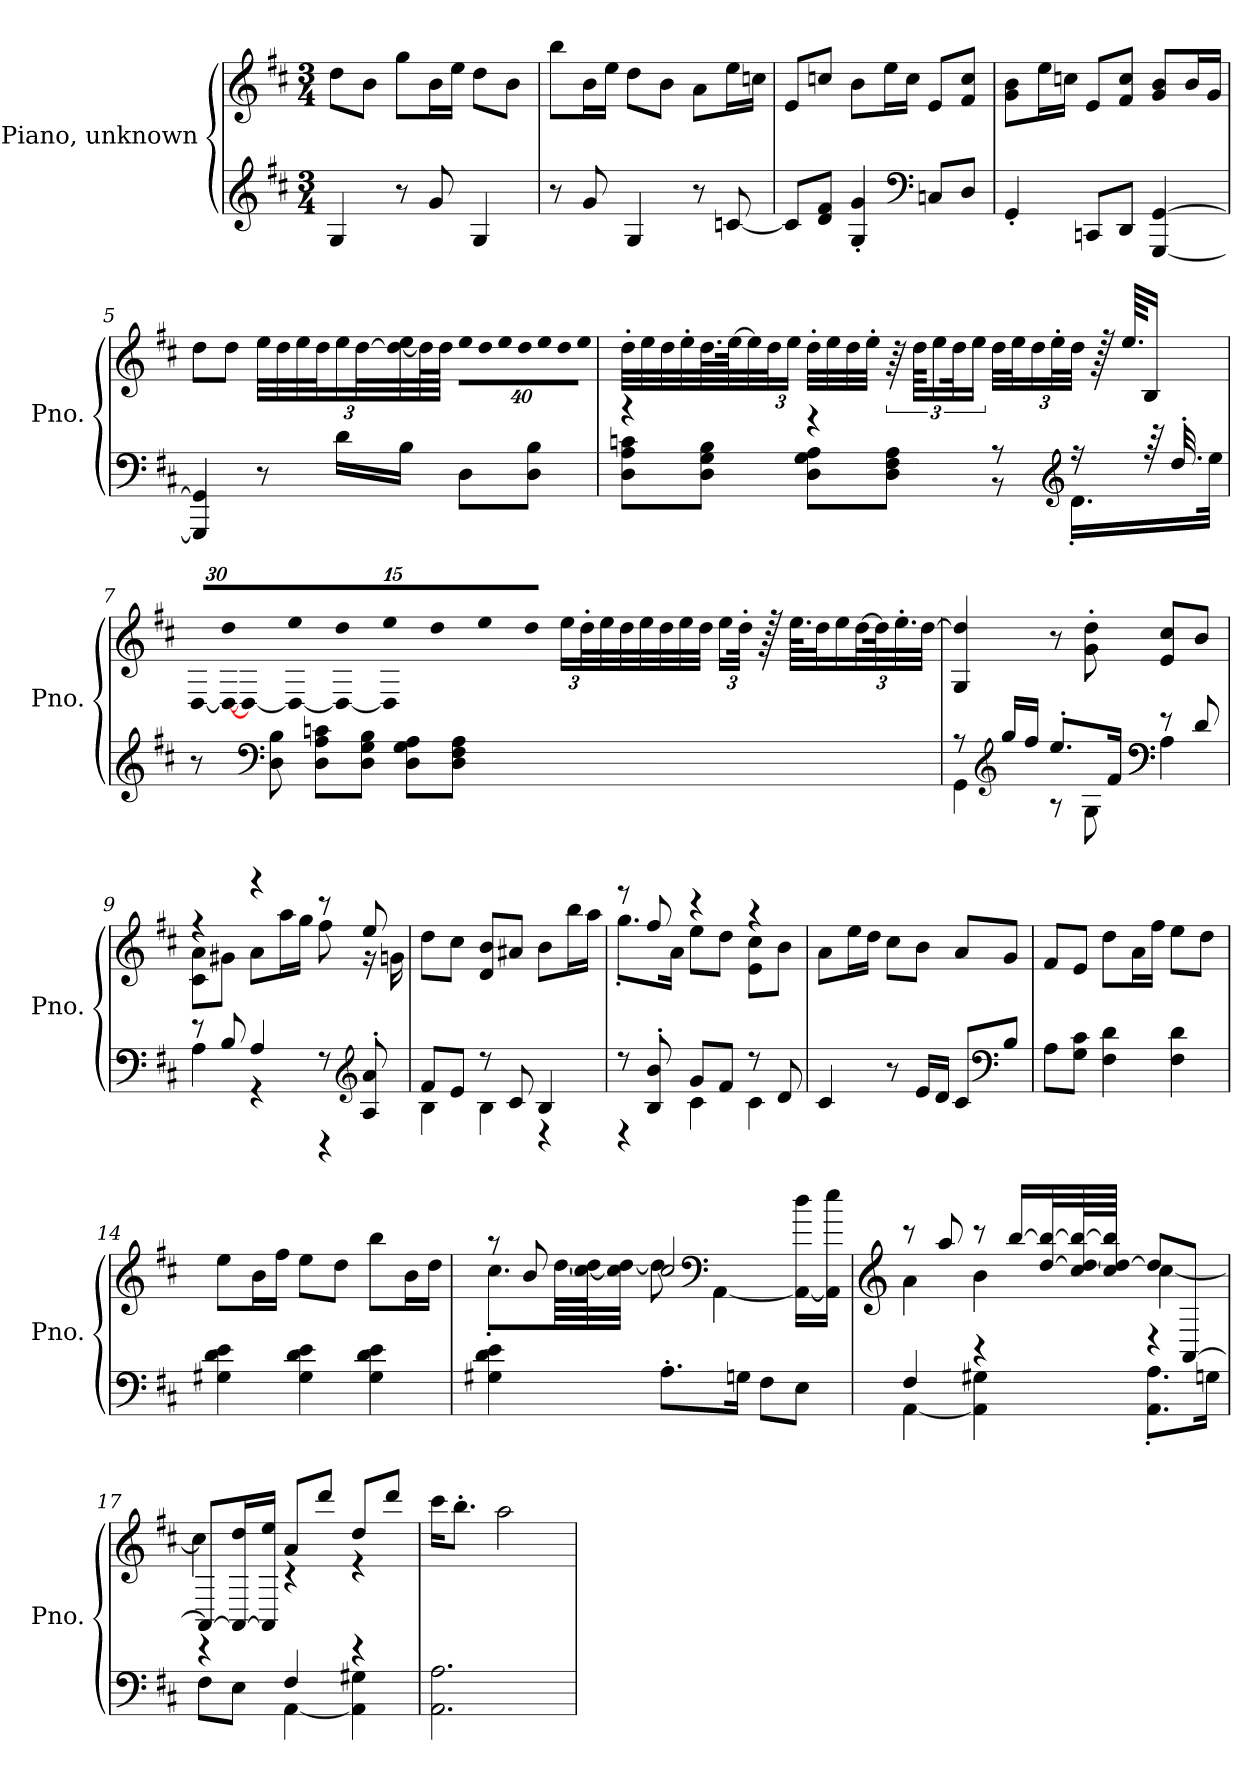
**kern	**kern
*part1	*part1
*staff2	*staff1
*I"Piano, unknown	*
*I'Pno.	*
*clefG2	*clefG2
*k[f#c#]	*k[f#c#]
*M3/4	*M3/4
*MM110	*MM110
=1	=1
4G/	8dd\L
.	8b\J
8r	8gg\L
8g/	16b\L
.	16ee\JJ
4G/	8dd\L
.	8b\J
=2	=2
8r	8bb\L
8g/	16b\L
.	16ee\JJ
4G/	8dd\L
.	8b\J
8r	8a\L
[8cn/	16ee\L
.	16ccn\JJ
=3	=3
8c/L]	8e/L
8d/ 8f#/J	8ccn/J
4G/' 4g/'	8b\L
.	16ee\L
.	16cc\JJ
*clefF4	*
8Cn/L	8e/L
8D/J	8f#/ 8cc/J
=4	=4
4GG'/	8g\ 8b\L
.	16ee\L
.	16ccn\JJ
8CCn/L	8e/L
8DD/J	8f#/ 8cc/J
[4GGG/ [4GG/	8g/ 8b/L
.	16b/L
.	16g/JJ
!!LO:LB:g=z
=5	=5
4GGG/] 4GG/]	8dd\L
.	8dd\J
8r	32ee\LLL
.	32dd\
.	32ee\
.	32dd\J
*	*Xbrackettup
16d\LL	24ee\
.	[48dd\L
16B\JJ	32dd\_ 32ee\
.	64dd\L]
.	64dd\JJJJ
!	!LO:N:vis=32
8D\L	640%23ee\LLL
!	!LO:N:vis=32
.	640%23dd\
!	!LO:N:vis=32
.	640%23ee\
!	!LO:N:vis=32
.	640%23dd\
8D\ 8B\J	.
!	!LO:N:vis=32
.	640%23ee\
!	!LO:N:vis=32
.	640%23dd\
!	!LO:N:vis=32
.	640%23ee\JJJ
640ryy	.
!!LO:LB:g=z
=6	=6
*^	*
4r	8D\ 8A\ 8cn\L	32dd'\LLL
.	.	32ee\
.	.	32dd\
.	.	32ee'\
.	8D\ 8G\ 8B\J	64.dd\L
.	.	[128ee\JK
.	.	32ee\]
.	.	48dd\J
.	.	24ee\JJ
4r	8D\ 8G\ 8A\L	32dd'\LLL
.	.	32ee\
.	.	32dd\
.	.	32ee'\JJJ
*	*	*brackettup
.	8D\ 8F#\ 8A\J	96r
.	.	96dd\KKLL
.	.	24ee\
*	*	*Xbrackettup
.	.	48dd\K
.	.	24ee\JJ
8r	8r	32dd\LLL
.	.	32ee\J
.	.	24dd\
.	.	48ee'\L
*clefG2	*	*
16r	16.d'\LL	32dd\JJJ
.	.	128r
.	.	64.ee/KKLL
64r	.	16B/JJ
32.dd'/	.	.
.	32ee\JJk	.
!!LO:LB:g=z
=7	=7	=7
!	!	!LO:N:vis=64
*v	*v	*
8r	[960%17D/LLLL
!	!LO:N:vis=64
.	960%17D/_ 960%17dd/
.	1920ryy
!	!LO:N:vis=64
.	960%17D/_
!	!LO:N:vis=64
.	960%17D/_ 960%17ee/J
!	!LO:N:vis=32
.	640%23D/_ 640%23dd/
!	!LO:N:vis=32
.	640%23D/] 640%23ee/
*clefF4	*
8D\ 8B\	.
!	!LO:N:vis=32
.	640%23dd/
!	!LO:N:vis=32
.	640%23ee/
!	!LO:N:vis=32
.	640%23dd/JJJ
8D\ 8A\ 8cn\L	.
.	24ee\LL
.	48dd'\L
.	32ee\
.	32dd\
8D\ 8G\ 8B\J	.
.	32ee\
.	32dd\
.	32ee\
.	32dd\JJJ
8D\ 8G\ 8A\L	.
.	24ee\LL
.	48dd'\JJk
.	128r
.	64.ee\KLLL
.	32dd\J
8D\ 8F#\ 8A\J	.
.	24ee\
.	[48dd\L
.	96dd\K]
.	48.ee'\
.	[48dd\JJJ
960ryy	.
=8	=8
*^	*
8r	4GG\	4G/ 4dd/]
*clefG2	*	*
16gg/LL	.	.
16ff#/JJ	.	.
8.ee'/L	8r	8r
.	8G\	8g\' 8dd\'
16f#/Jk	.	.
*clefF4	*	*
8r	4A\	8e/ 8cc#/L
8d/	.	8b/J
!!LO:LB:g=z
=9	=9	=9
*	*	*^
8r	4A\	4r	8c#\ 8a\L
8B/	.	.	8g#X\J
4A/	4r	4r	8a\L
.	.	.	16aa\L
.	.	.	16gg\JJ
8r	4r	8r	8ff#\
*clefG2	*	*	*
8A/' 8a/'	.	8ee/	16r
.	.	.	16gn\
*	*	*v	*v
=10	=10	=10
8f#/L	4B\	8dd\L
8e/J	.	8cc#\J
8r	4B\	8d/ 8b/L
8c#/	.	8a#X/J
4B/	4r	8b\L
.	.	16bb\L
.	.	16aa\JJ
=11	=11	=11
*	*	*^
8r	4r	8r	8.gg'\L
8B/' 8b/'	.	8ff#/	.
.	.	.	16a\Jk
8g/L	4c#\	4r	8ee\L
8f#/J	.	.	8dd\J
8r	4c#\	4r	8e\ 8cc#\L
8d/	.	.	8b\J
*v	*v	*	*
*	*v	*v
=12	=12
4c#/	8a\L
.	16ee\L
.	16dd\JJ
8r	8cc#\L
16e/LL	8b\J
16d/JJ	.
8c#/L	8a/L
*clefF4	*
8B/J	8g/J
!!LO:LB:g=z
=13	=13
8A\L	8f#/L
8G\ 8c#\J	8e/J
4F#\ 4d\	8dd\L
.	16a\L
.	16ff#\JJ
4F#\ 4d\	8ee\L
.	8dd\J
=14	=14
4G#X\ 4d\ 4e\	8ee\L
.	16b\L
.	16ff#\JJ
4G#\ 4d\ 4e\	8ee\L
.	8dd\J
4G#\ 4d\ 4e\	8bb\L
.	16b\L
.	16dd\JJ
=15	=15
*	*^
4G#X\ 4d\ 4e\	8r	8.cc#'\L
.	8b/	.
.	.	[64dd\LLL
.	.	[64cc#\ 64dd\]J
.	.	32cc#\] [32dd\JJJ
8.A'\L	2cc#/	8dd\]
*	*clefF4	*
.	.	[4AA\
16Gn\Jk	.	.
8F#\L	.	.
8E\J	.	16AA\_ 16dd\LL
.	.	16AA\] 16ee\JJ
!!LO:PB:g=z	!!
=16	=16	=16
*	*clefG2	*
*^	*	*
4F#/	[4AA\	8r	4a\
.	.	8aa/	.
4r	4AA\] 4G#X\	8r	4b\
.	.	[16bb/LL	.
.	.	[32dd/ 32bb/_L	.
.	.	[64cc#/ 64dd/] 64bb/_L	.
.	.	64cc#/] [64dd/ 64bb/]JJJJ	.
4r	8.AA\' 8.A\'L	8dd/L]	[4cc#\
.	.	[8AA/J	.
.	16Gn\Jk	.	.
=17	=17	=17	=17
4r	8F#\L	8AA/L_	4cc#\]
.	8E\J	16AA/_ 16dd/L	.
.	.	16AA/] 16ee/JJ	.
4F#/	[4AA\	8a/L	4r
.	.	8ddd/J	.
4r	4AA\] 4G#X\	8dd/L	4r
.	.	8ddd/J	.
*v	*v	*	*
*	*v	*v
=18	=18
2.AA\ 2.A\	16ccc#\KL
.	8.bb'\J
.	2aa\
=	=
*-	*-
